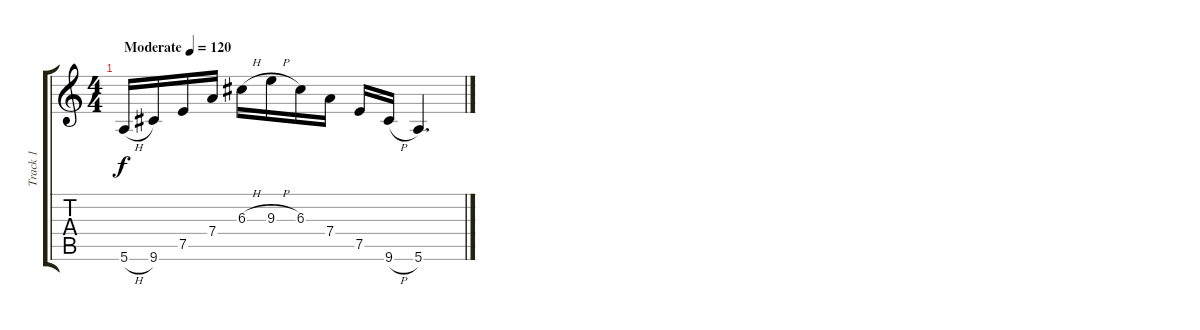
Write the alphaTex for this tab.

\track ("Track 1" "Track 1") {instrument acousticguitarsteel}
\staff {score tabs}
\tuning (E4 B3 G3 D3 A2 E2) {hide}
\ts (4 4)
\tempo (120 "Moderate")
\clef g2
\ks c
5.6{h}.16{dy f instrument acousticguitarsteel} 9.6.16 7.5.16 7.4.16 6.3{h}.16 9.3{h}.16 6.3.16 7.4.16 7.5.16 9.6{h}.16 5.6.4{d}
